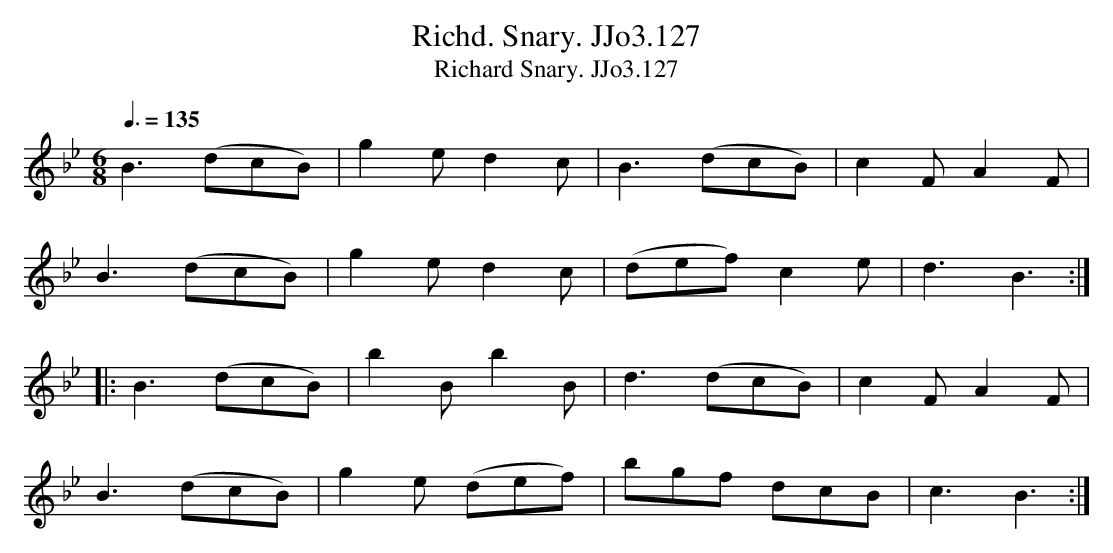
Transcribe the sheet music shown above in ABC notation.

X:1
T:Richd. Snary. JJo3.127
T:Richard Snary. JJo3.127
M:6/8
L:1/8
Q:3/8=135
K:Bb
B3 (dcB) | g2e d2c | B3 (dcB) | c2F A2F |
B3 (dcB) | g2e d2c | (def) c2e | d3 B3 :|
|: B3 (dcB) | b2B b2B | d3 (dcB) | c2F A2F |
B3 (dcB) | g2e (def) | bgf dcB | c3 B3 :|
